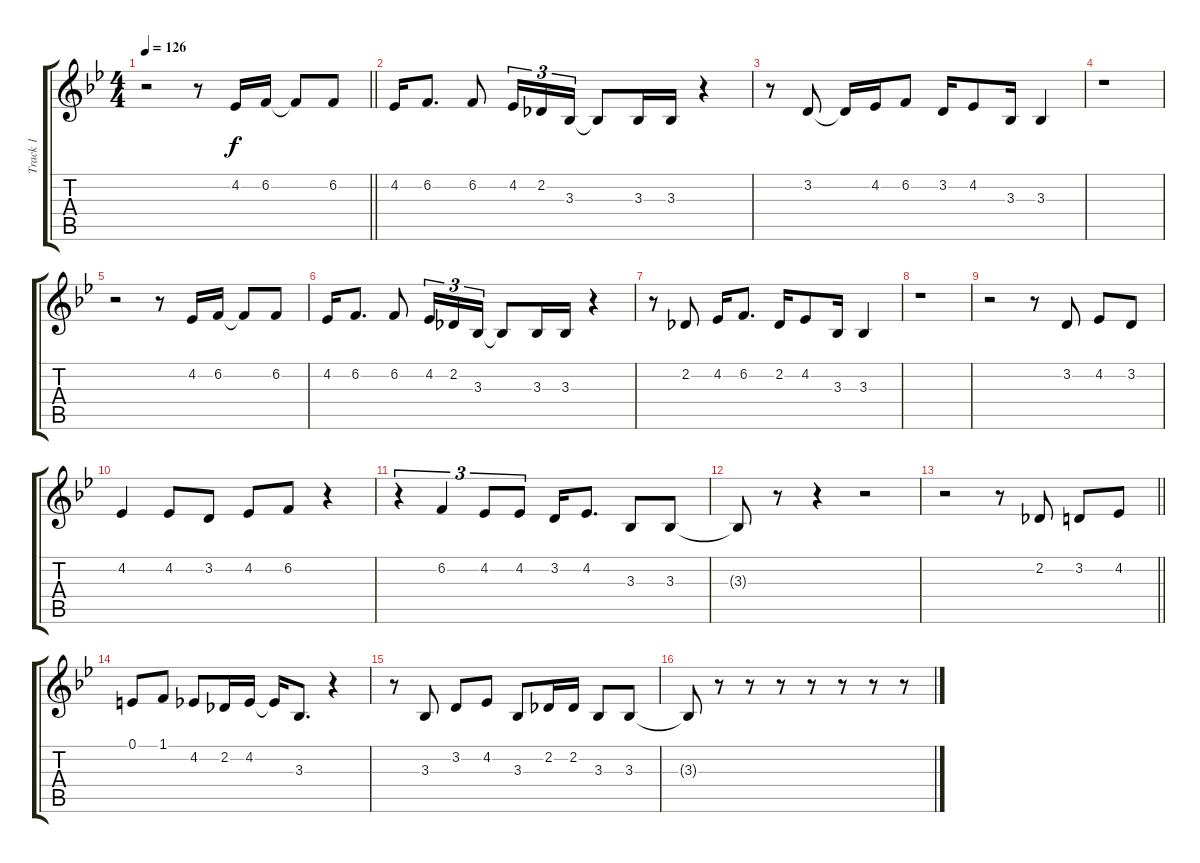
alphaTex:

\track ("Track 1" "Track 1") {instrument tenorsax}
\staff {score tabs}
\tuning (E4 B3 G3 D3 A2 E2) {hide}
\ts (4 4)
\tempo 126
\clef g2
\barLineRight lightlight
\ks bb
r.2{dy f} r.8 4.2.16 6.2.16 6.2{t}.8 6.2.8 |
4.2.16 6.2.8{d} 6.2.8 4.2.16{tu (3 2)} 2.2.16{tu (3 2)} 3.3.16{tu (3 2)} 3.3{t}.8 3.3.16 3.3.16 r.4 |
r.8 3.2.8 3.2{t}.16 4.2.16 6.2.8 3.2.16 4.2.8 3.3.16 3.3.4 |
r.1 |
r.2 r.8 4.2.16 6.2.16 6.2{t}.8 6.2.8 |
4.2.16 6.2.8{d} 6.2.8 4.2.16{tu (3 2)} 2.2.16{tu (3 2)} 3.3.16{tu (3 2)} 3.3{t}.8 3.3.16 3.3.16 r.4 |
r.8 2.2.8 4.2.16 6.2.8{d} 2.2.16 4.2.8 3.3.16 3.3.4 |
r.1 |
r.2 r.8 3.2.8 4.2.8 3.2.8 |
4.2.4 4.2.8 3.2.8 4.2.8 6.2.8 r.4 |
r.4{tu (3 2)} 6.2.4{tu (3 2)} 4.2.8{tu (3 2)} 4.2.8{tu (3 2)} 3.2.16 4.2.8{d} 3.3.8 3.3.8 |
3.3{t}.8 r.8 r.4 r.2 |
\barLineRight lightlight
r.2 r.8 2.2.8 3.2.8 4.2.8 |
0.1.8 1.1.8 4.2.8 2.2.16 4.2.16 4.2{t}.16 3.3.8{d} r.4 |
r.8 3.3.8 3.2.8 4.2.8 3.3.8 2.2.16 2.2.16 3.3.8 3.3.8 |
3.3{t}.8 r.8 r.8 r.8 r.8 r.8 r.8 r.8
